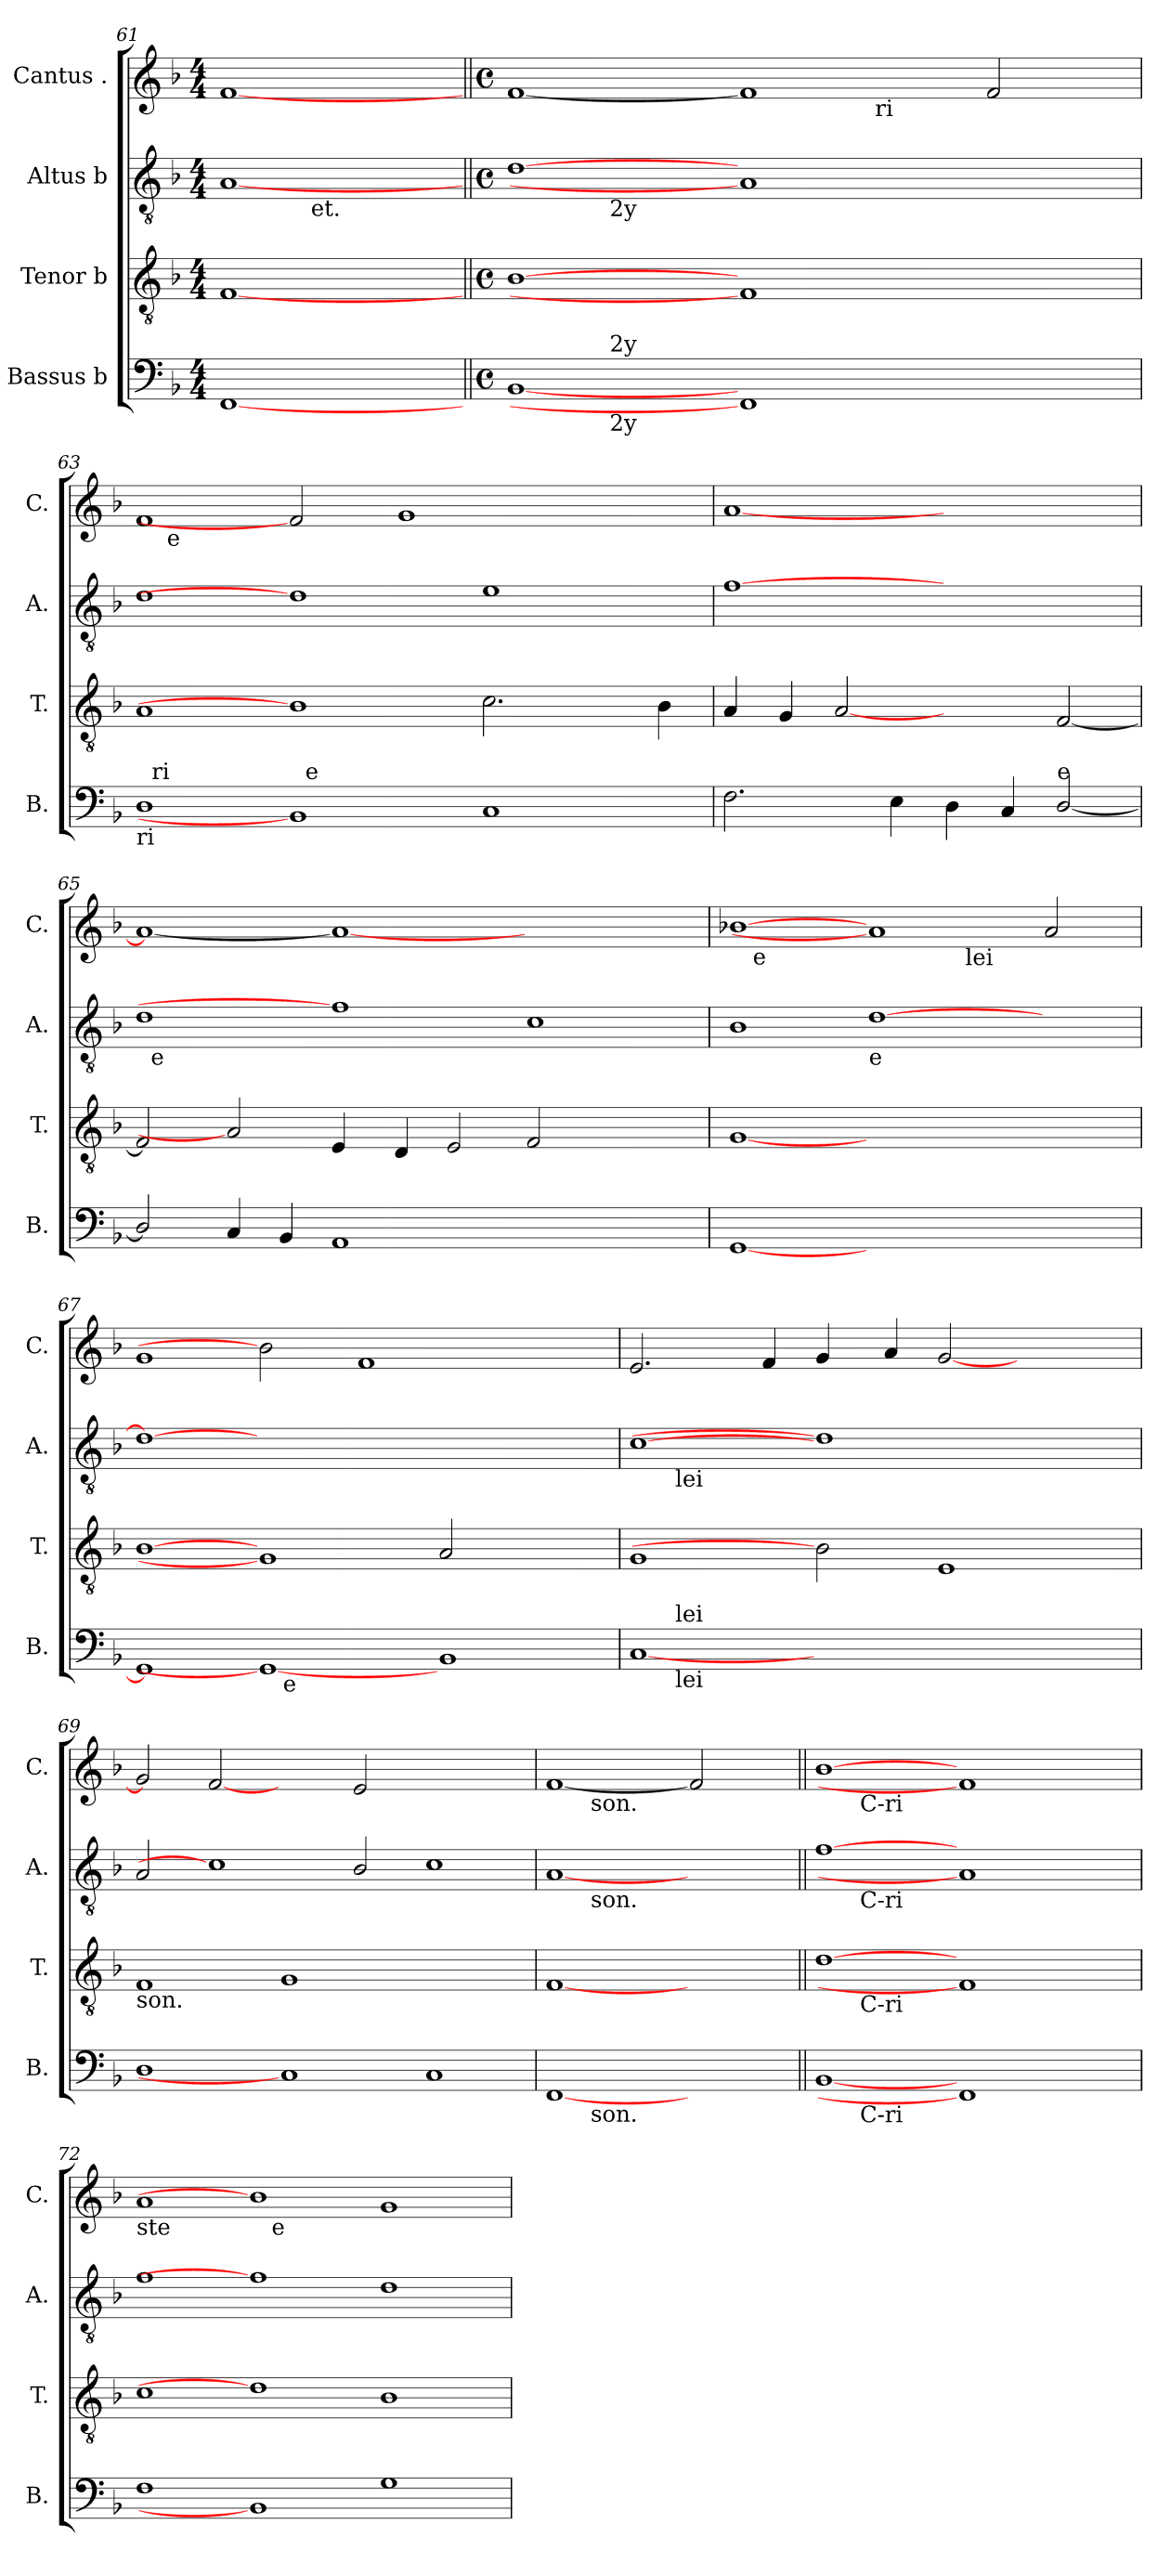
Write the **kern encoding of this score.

**kern	**kern	**kern	**kern
*part4	*part3	*part2	*part1
*staff4	*staff3	*staff2	*staff1
*I"Bassus b	*I"Tenor b	*I"Altus b	*I"Cantus .
*I'B.	*I'T.	*I'A.	*I'C.
*clefF4	*clefGv2	*clefGv2	*clefG2
*ITrd4c7	*ITrd-3c-5	*ITrd-3c-5	*
*k[b-e-]	*k[b-e-]	*k[b-e-]	*k[b-]
*B-:	*B-:	*B-:	*F:
*M4/4	*M4/4	*M4/4	*M4/4
=61	=61	=61	=61
*	*	*^	*
[1BBB-	[1B-	[1d	4.ryy	[1f
!	!	!	!LO:TX:b:t=et.	!
.	.	.	2ryy	.
.	.	.	8ryy	.
!!LO:LB:g=z
=62||	=62||	=62||	=62||	=62||
*M4/4	*M4/4	*M4/4	*	*M4/4
*met(c)	*met(c)	*met(c)	*	*met(c)
!	!	!	!	!LO:TX:b:t=2y
*^	*	*	*	*^
[1EE-	4ryy	[1e-	[1g	4ryy	[1f	1ryy
.	16ryy	.	.	16ryy	.	.
!	!	!	!	!LO:TX:b:t=2y	!	!
!	!LO:TX:b:t=2y	!	!	!	!	!
!	!LO:TX:a:t=2y	!	!	!	!	!
.	1ryy	.	.	1ryy	.	.
1BBB-]	.	1B-]	1d]	.	1f]	4...ryy
.	1ryy	.	.	1ryy	.	.
!	!	!	!	!	!	!LO:TX:b:t=ri
.	.	.	.	.	.	1ryy
2ryy	.	2ryy	2ryy	.	2f/	.
.	8.ryy	.	.	8.ryy	.	.
.	.	.	.	.	.	32ryy
=63	=63	=63	=63	=63	=63	=63
!	!	!	!LO:TX:b:t=ri	!	!	!
!LO:TX:b:t=ri	!	!	!	!	!	!
*	*	*	*v	*v	*	*
1GG	32ryy	1d	1g	1f	16ryy
!	!LO:TX:a:t=ri	!	!	!	!
.	1ryy	.	.	.	.
!	!	!	!	!	!LO:TX:b:t=e
.	.	.	.	.	1ryy
1EE-]	.	1e-]	1g]	2f]	.
!	!LO:TX:a:t=e	!	!	!	!
.	1ryy	.	.	.	.
.	.	.	.	.	1ryy
.	.	.	.	1g	.
1FF	.	2.f\	1a	.	.
.	2ryy	.	.	.	.
.	.	.	.	.	2...ryy
.	.	.	.	2ryy	.
.	4...ryy	.	.	.	.
.	.	4e-\	.	.	.
=64	=64	=64	=64	=64	=64
!LO:TX:b:t=e	!	!	!	!	!
*v	*v	*	*	*v	*v
2.BB-\	4d/	[1b-	[<1a
.	4c/	.	.
.	[2d	.	.
4AA\	.	.	.
4GG\	2ryy	1ryy	1ryy
4FF/	.	.	.
!LO:TX:a:t=e	!	!	!
[<2GG/	[<2B-/	.	.
=65	=65	=65	=65
*	*	*^	*
2GG/]	2B-/]	1g	32ryy	1a_
!	!	!	!LO:TX:b:t=e	!
.	.	.	1ryy	.
4FF/	2d]	.	.	.
4EE-/	.	.	.	.
1DD	4A/	1b-]	.	1a_
.	.	.	1ryy	.
.	4G/	.	.	.
.	2A/	.	.	.
1ryy	2B-/	1f	.	1ryy
.	.	.	2ryy	.
.	2ryy	.	.	.
.	.	.	4...ryy	.
*	*	*v	*v	*
=66	=66	=66	=66
*	*	*	*^
*	*	*	*	*^
[<1CC	[1c	1e-	[1b-X	16ryy	1.ryy
!	!	!	!	!LO:TX:b:t=e	!
.	.	.	.	1ryy	.
!	!	!LO:TX:b:t=e	!	!	!
1.ryy	1.ryy	[>1g	1a]	.	.
.	.	.	.	1ryy	.
!	!	!	!	!	!LO:TX:b:t=lei
.	.	.	.	.	1ryy
.	.	2ryy	2a/	.	.
.	.	.	.	4..ryy	.
*	*	*	*v	*v	*v
=67	=67	=67	=67
*^	*	*	*
1CC]	1ryy	[1e-	1g_	1g
1CC_	16ryy	1c]	0ryy	2b-]
!	!LO:TX:b:t=e	!	!	!
.	1ryy	.	.	.
.	.	.	.	1f
1EE-	.	2d/	.	.
.	2...ryy	.	.	.
.	.	2ryy	.	2ryy
=68	=68	=68	=68	=68
*	*	*	*^	*
[1FF	8.ryy	1c	[1f	8.ryy	2.e/
!	!	!	!	!LO:TX:b:t=lei	!
!	!LO:TX:b:t=lei	!	!	!	!
!	!LO:TX:a:t=lei	!	!	!	!
.	1ryy	.	.	1ryy	.
.	.	.	.	.	4f/
1.ryy	.	2e-]	1g]	.	4g/
.	1ryy	.	.	1ryy	.
.	.	.	.	.	4a/
.	.	1A	.	.	[<2g/
.	.	.	2ryy	.	2ryy
.	4ryy	.	.	4ryy	.
.	16ryy	.	.	16ryy	.
!!LO:PB:g=z
=69	=69	=69	=69	=69	=69
!	!	!LO:TX:b:t=son.	!	!	!
*v	*v	*	*v	*v	*
1GG	1B-	2d/	2g/]
.	.	1f]	[2f
1FF]	1c	.	2ryy
.	.	2e-/	2e/
1FF	1ryy	1f	1ryy
=70	=70	=70	=70
*^	*	*^	*^
[1BBB-	8ryy	[1B-	[1d	8ryy	[1f	8ryy
.	32ryy	.	.	32ryy	.	32ryy
!	!	!	!	!	!	!LO:TX:b:t=son.
!	!	!	!	!LO:TX:b:t=son.	!	!
!	!LO:TX:b:t=son.	!	!	!	!	!
.	1ryy	.	.	1ryy	.	1ryy
2ryy	.	2ryy	2ryy	.	2f]	.
.	4ryy	.	.	4ryy	.	4ryy
.	16.ryy	.	.	16.ryy	.	16.ryy
=71||	=71||	=71||	=71||	=71||	=71||	=71||
*	*	*^	*	*	*	*
[1EE-	8ryy	[1g	8ryy	[1b-	8ryy	[1b-	8ryy
.	32ryy	.	32ryy	.	32ryy	.	32ryy
!	!	!	!	!	!	!	!LO:TX:b:t=C-ri
!	!	!	!	!	!LO:TX:b:t=C-ri	!	!
!	!	!	!LO:TX:b:t=C-ri	!	!	!	!
!	!LO:TX:b:t=C-ri	!	!	!	!	!	!
.	1ryy	.	1ryy	.	1ryy	.	1ryy
1BBB-]	.	1B-]	.	1d]	.	1f]	.
.	2ryy	.	2ryy	.	2ryy	.	2ryy
.	4ryy	.	4ryy	.	4ryy	.	4ryy
.	16.ryy	.	16.ryy	.	16.ryy	.	16.ryy
=72	=72	=72	=72	=72	=72	=72	=72
!	!	!	!	!	!	!LO:TX:b:t=ste	!
!	!	!	!	!LO:TX:b:t=ste	!	!	!
!	!	!LO:TX:b:t=ste	!	!	!	!	!
!LO:TX:b:t=ste	!	!	!	!	!	!	!
*v	*v	*	*	*v	*v	*	*
*	*v	*v	*	*	*
1BB-	1f	1b-	1a	1ryy
1EE-]	1g]	1b-]	1b-]	16ryy
!	!	!	!	!LO:TX:b:t=e
.	.	.	.	1ryy
1C	1e-	1g	1g	.
.	.	.	.	2...ryy
*	*	*	*v	*v
=	=	=	=
*-	*-	*-	*-
